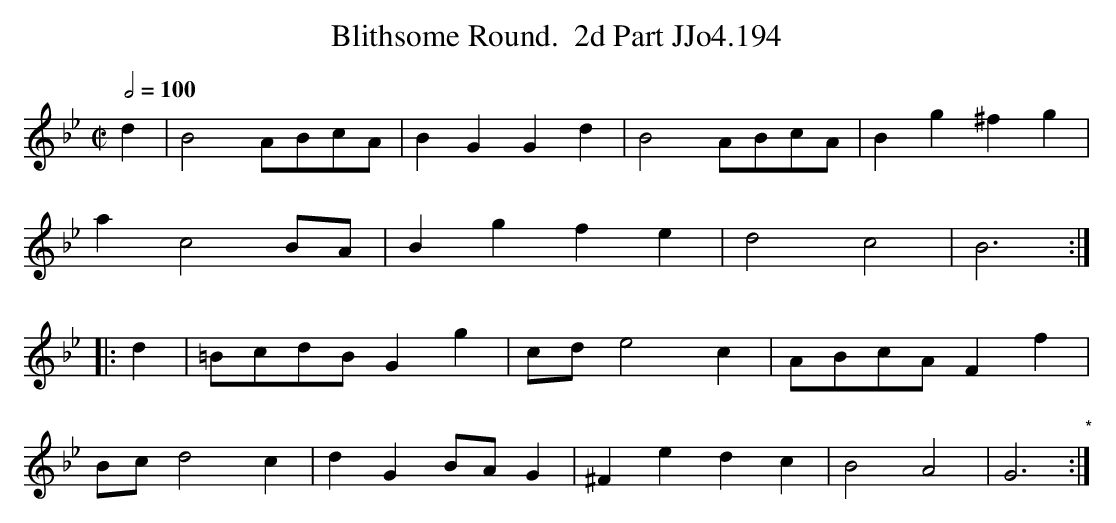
X:1
T:Blithsome Round.  2d Part JJo4.194
M:C|
L:1/4
Q:1/2=100
K:Gm
d|B2 A/B/c/A/|BGGd|B2 A/B/c/A/|Bg^fg|
ac2 B/A/|Bgfe|d2c2|B3 :|
|: d|=B/c/d/B/ Gg|c/d/ e2c|A/B/c/A/ Ff|
B/c/d2c|dGB/A/G|^Fedc|B2A2|G3 "*":|
